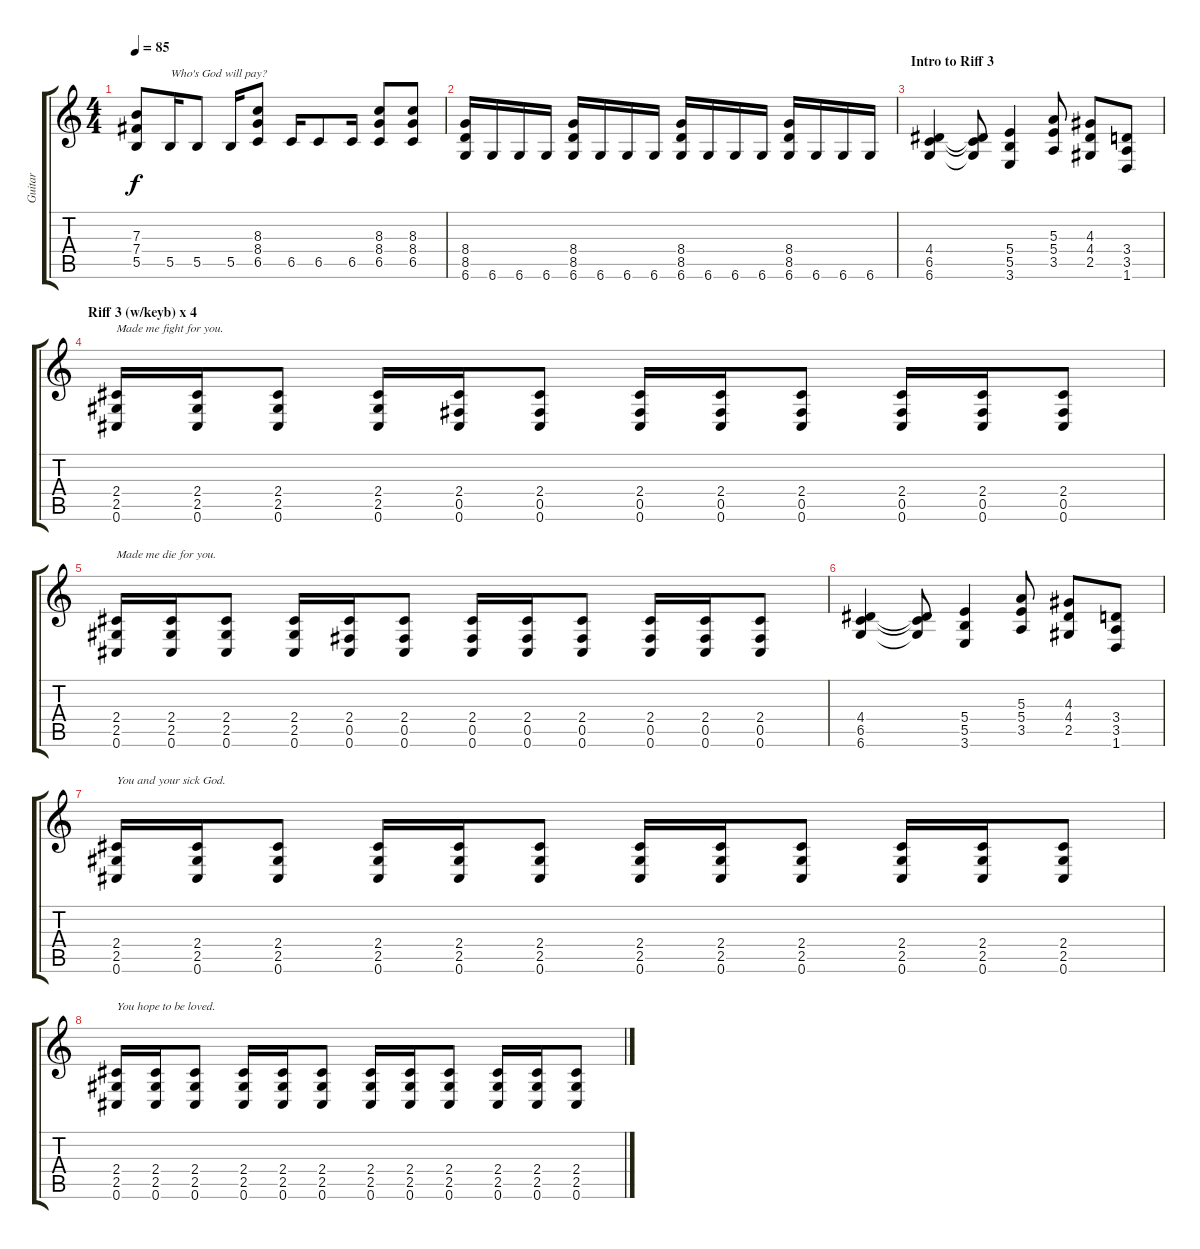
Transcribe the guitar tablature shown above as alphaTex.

\track ("Guitar" "Guitar") {instrument overdrivenguitar}
\staff {score tabs}
\tuning (Db4 Ab3 E3 B2 Gb2 Db2) {hide}
\ts (4 4)
\tempo 85
\clef g2
\ks c
(7.3 7.4 5.5).8{dy f} 5.5.16{txt "Who's God will pay?"} 5.5.8 5.5.16 (8.3 8.4 6.5).8 6.5.16 6.5.8 6.5.16 (8.3 8.4 6.5).8 (8.3 8.4 6.5).8 |
(8.4 8.5 6.6).16 6.6.16 6.6.16 6.6.16 (8.4 8.5 6.6).16 6.6.16 6.6.16 6.6.16 (8.4 8.5 6.6).16 6.6.16 6.6.16 6.6.16 (8.4 8.5 6.6).16 6.6.16 6.6.16 6.6.16 |
\section ("" "Intro to Riff 3")
(4.4 6.5 6.6).4 (4.4{t} 6.5{t} 6.6{t}).8 (5.4 5.5 3.6).4 (5.3 5.4 3.5).8 (4.3 4.4 2.5).8 (3.4 3.5 1.6).8 |
\section ("" "Riff 3 (w/keyb) x 4")
(2.4 2.5 0.6).16{txt "Made me fight for you."} (2.4 2.5 0.6).16 (2.4 2.5 0.6).8 (2.4 2.5 0.6).16 (2.4 0.5 0.6).16 (2.4 0.5 0.6).8 (2.4 0.5 0.6).16 (2.4 0.5 0.6).16 (2.4 0.5 0.6).8 (2.4 0.5 0.6).16 (2.4 0.5 0.6).16 (2.4 0.5 0.6).8 |
(2.4 2.5 0.6).16{txt "Made me die for you."} (2.4 2.5 0.6).16 (2.4 2.5 0.6).8 (2.4 2.5 0.6).16 (2.4 0.5 0.6).16 (2.4 0.5 0.6).8 (2.4 0.5 0.6).16 (2.4 0.5 0.6).16 (2.4 0.5 0.6).8 (2.4 0.5 0.6).16 (2.4 0.5 0.6).16 (2.4 0.5 0.6).8 |
(4.4 6.5 6.6).4 (4.4{t} 6.5{t} 6.6{t}).8 (5.4 5.5 3.6).4 (5.3 5.4 3.5).8 (4.3 4.4 2.5).8 (3.4 3.5 1.6).8 |
(2.4 2.5 0.6).16{txt "You and your sick God."} (2.4 2.5 0.6).16 (2.4 2.5 0.6).8 (2.4 2.5 0.6).16 (2.4 2.5 0.6).16 (2.4 2.5 0.6).8 (2.4 2.5 0.6).16 (2.4 2.5 0.6).16 (2.4 2.5 0.6).8 (2.4 2.5 0.6).16 (2.4 2.5 0.6).16 (2.4 2.5 0.6).8 |
(2.4 2.5 0.6).16{txt "You hope to be loved."} (2.4 2.5 0.6).16 (2.4 2.5 0.6).8 (2.4 2.5 0.6).16 (2.4 2.5 0.6).16 (2.4 2.5 0.6).8 (2.4 2.5 0.6).16 (2.4 2.5 0.6).16 (2.4 2.5 0.6).8 (2.4 2.5 0.6).16 (2.4 2.5 0.6).16 (2.4 2.5 0.6).8
